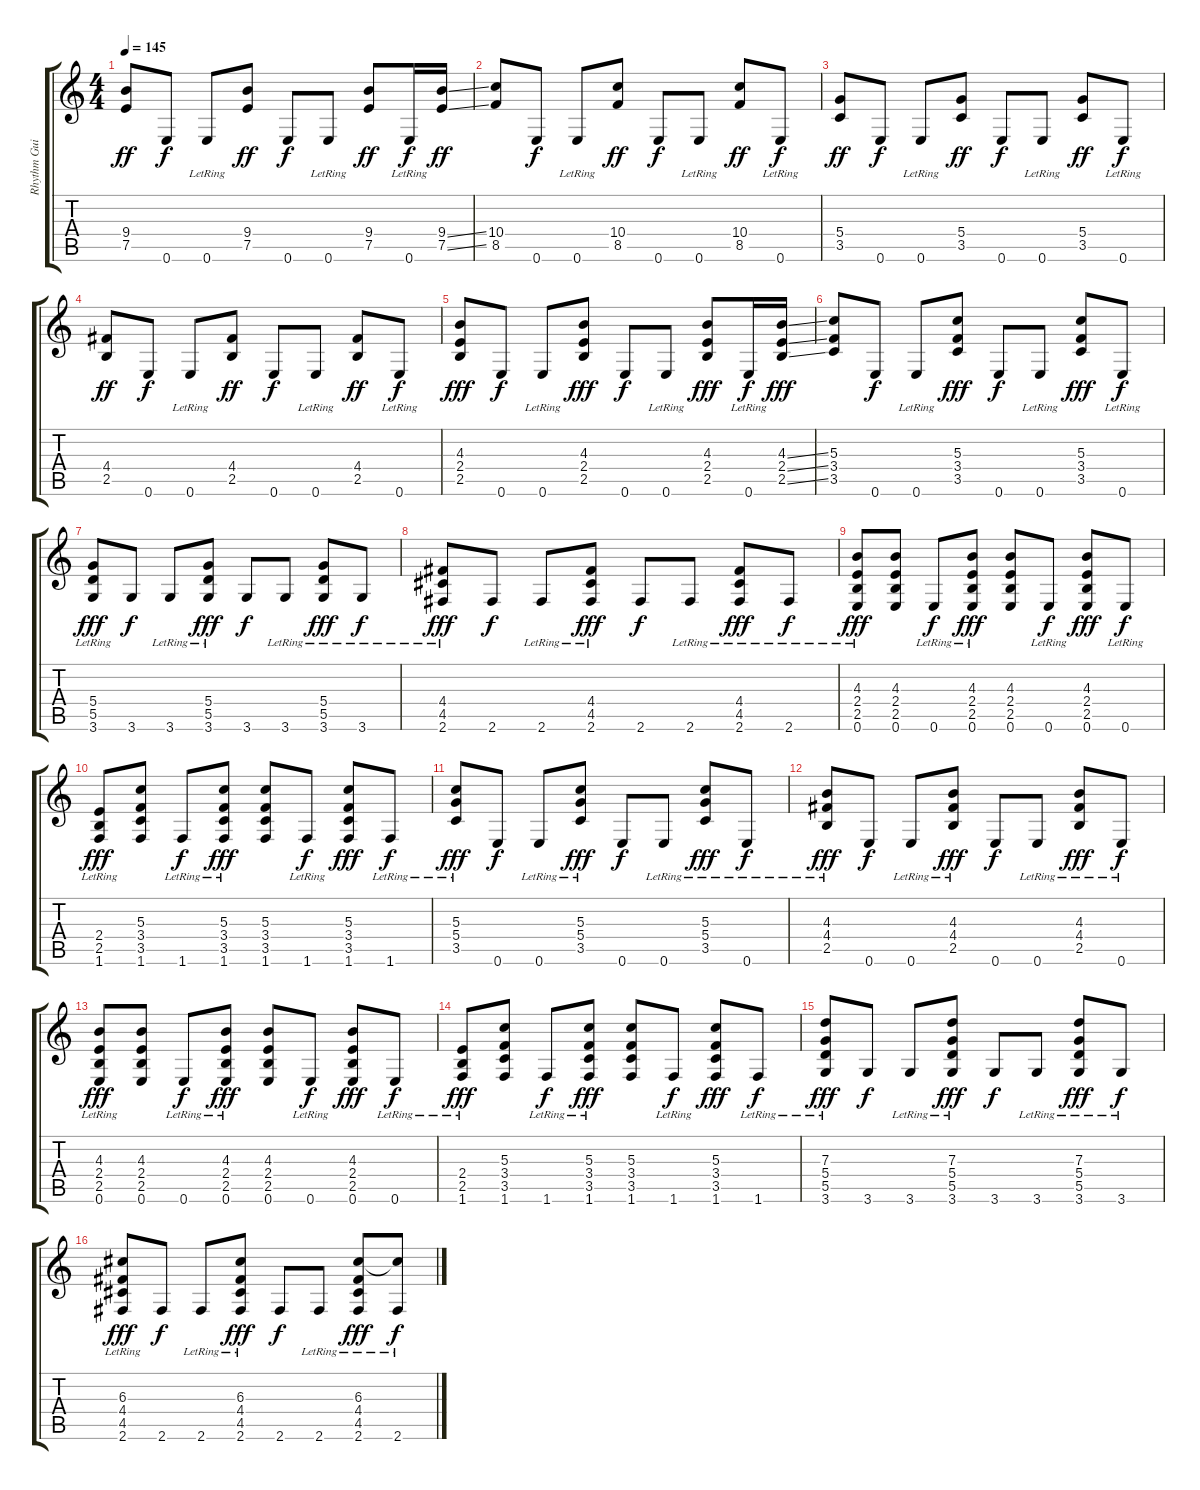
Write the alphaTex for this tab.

\track ("Rhythm Guitar" "Rhythm Gui") {instrument distortionguitar}
\staff {score tabs}
\tuning (E4 B3 G3 D3 A2 E2) {hide}
\ts (4 4)
\tempo 145
\clef g2
\ks c
(9.4 7.5).8{dy ff instrument acousticguitarsteel} 0.6.8{dy f} 0.6{lr}.8 (9.4 7.5).8{dy ff} 0.6.8{dy f} 0.6{lr}.8 (9.4 7.5).8{dy ff} 0.6{lr}.16{dy f} (9.4{ss} 7.5{ss}).16{dy ff} |
(10.4 8.5).8{instrument acousticguitarsteel} 0.6.8{dy f} 0.6{lr}.8 (10.4 8.5).8{dy ff} 0.6.8{dy f} 0.6{lr}.8 (10.4 8.5).8{dy ff} 0.6{lr}.8{dy f} |
(5.4 3.5).8{dy ff instrument acousticguitarsteel} 0.6.8{dy f} 0.6{lr}.8 (5.4 3.5).8{dy ff} 0.6.8{dy f} 0.6{lr}.8 (5.4 3.5).8{dy ff} 0.6{lr}.8{dy f} |
(4.4 2.5).8{dy ff instrument acousticguitarsteel} 0.6.8{dy f} 0.6{lr}.8 (4.4 2.5).8{dy ff} 0.6.8{dy f} 0.6{lr}.8 (4.4 2.5).8{dy ff} 0.6{lr}.8{dy f} |
(4.3 2.4 2.5).8{dy fff instrument acousticguitarsteel} 0.6.8{dy f} 0.6{lr}.8 (4.3 2.4 2.5).8{dy fff} 0.6.8{dy f} 0.6{lr}.8 (4.3 2.4 2.5).8{dy fff} 0.6{lr}.16{dy f} (4.3{ss} 2.4{ss} 2.5{ss}).16{dy fff} |
(5.3 3.4 3.5).8{instrument acousticguitarsteel} 0.6.8{dy f} 0.6{lr}.8 (5.3 3.4 3.5).8{dy fff} 0.6.8{dy f} 0.6{lr}.8 (5.3 3.4 3.5).8{dy fff} 0.6{lr}.8{dy f} |
(5.4{lr} 5.5{lr} 3.6).8{dy fff instrument acousticguitarsteel} 3.6.8{dy f} 3.6{lr}.8 (5.4{lr} 5.5{lr} 3.6).8{dy fff} 3.6.8{dy f} 3.6{lr}.8 (5.4{lr} 5.5{lr} 3.6).8{dy fff} 3.6{lr}.8{dy f} |
(4.4{lr} 4.5{lr} 2.6).8{dy fff instrument acousticguitarsteel} 2.6.8{dy f} 2.6{lr}.8 (4.4{lr} 4.5{lr} 2.6).8{dy fff} 2.6.8{dy f} 2.6{lr}.8 (4.4{lr} 4.5{lr} 2.6).8{dy fff} 2.6{lr}.8{dy f} |
(4.3 2.4{lr} 2.5{lr} 0.6).8{dy fff instrument distortionguitar} (4.3 2.4 2.5 0.6).8 0.6{lr}.8{dy f} (4.3 2.4{lr} 2.5{lr} 0.6).8{dy fff} (4.3 2.4 2.5 0.6).8 0.6{lr}.8{dy f} (4.3 2.4 2.5 0.6).8{dy fff} 0.6{lr}.8{dy f} |
(2.4{lr} 2.5{lr} 1.6).8{dy fff} (5.3 3.4 3.5 1.6).8 1.6{lr}.8{dy f} (5.3 3.4{lr} 3.5{lr} 1.6).8{dy fff} (5.3 3.4 3.5 1.6).8 1.6{lr}.8{dy f} (5.3 3.4 3.5 1.6).8{dy fff} 1.6{lr}.8{dy f} |
(5.3{lr} 5.4{lr} 3.5{lr}).8{dy fff} 0.6.8{dy f} 0.6{lr}.8 (5.3{lr} 5.4{lr} 3.5{lr}).8{dy fff} 0.6.8{dy f} 0.6{lr}.8 (5.3{lr} 5.4{lr} 3.5{lr}).8{dy fff} 0.6{lr}.8{dy f} |
(4.3{lr} 4.4{lr} 2.5{lr}).8{dy fff} 0.6.8{dy f} 0.6{lr}.8 (4.3{lr} 4.4{lr} 2.5{lr}).8{dy fff} 0.6.8{dy f} 0.6{lr}.8 (4.3{lr} 4.4{lr} 2.5{lr}).8{dy fff} 0.6{lr}.8{dy f} |
(4.3{lr} 2.4{lr} 2.5{lr} 0.6).8{dy fff} (4.3 2.4 2.5 0.6).8 0.6{lr}.8{dy f} (4.3{lr} 2.4{lr} 2.5{lr} 0.6).8{dy fff} (4.3 2.4 2.5 0.6).8 0.6{lr}.8{dy f} (4.3 2.4 2.5 0.6).8{dy fff} 0.6{lr}.8{dy f} |
(2.4{lr} 2.5{lr} 1.6).8{dy fff} (5.3 3.4 3.5 1.6).8 1.6{lr}.8{dy f} (5.3{lr} 3.4{lr} 3.5{lr} 1.6).8{dy fff} (5.3 3.4 3.5 1.6).8 1.6{lr}.8{dy f} (5.3 3.4 3.5 1.6).8{dy fff} 1.6{lr}.8{dy f} |
(7.3{lr} 5.4{lr} 5.5{lr} 3.6).8{dy fff} 3.6.8{dy f} 3.6{lr}.8 (7.3{lr} 5.4{lr} 5.5{lr} 3.6).8{dy fff} 3.6.8{dy f} 3.6{lr}.8 (7.3{lr} 5.4{lr} 5.5{lr} 3.6).8{dy fff} 3.6{lr}.8{dy f} |
(6.3{lr} 4.4{lr} 4.5{lr} 2.6).8{dy fff} 2.6.8{dy f} 2.6{lr}.8 (6.3{lr} 4.4{lr} 4.5{lr} 2.6).8{dy fff} 2.6.8{dy f} 2.6{lr}.8 (6.3 4.4{lr} 4.5{lr} 2.6).8{dy fff} (6.3{t} 2.6{lr}).8{dy f}
